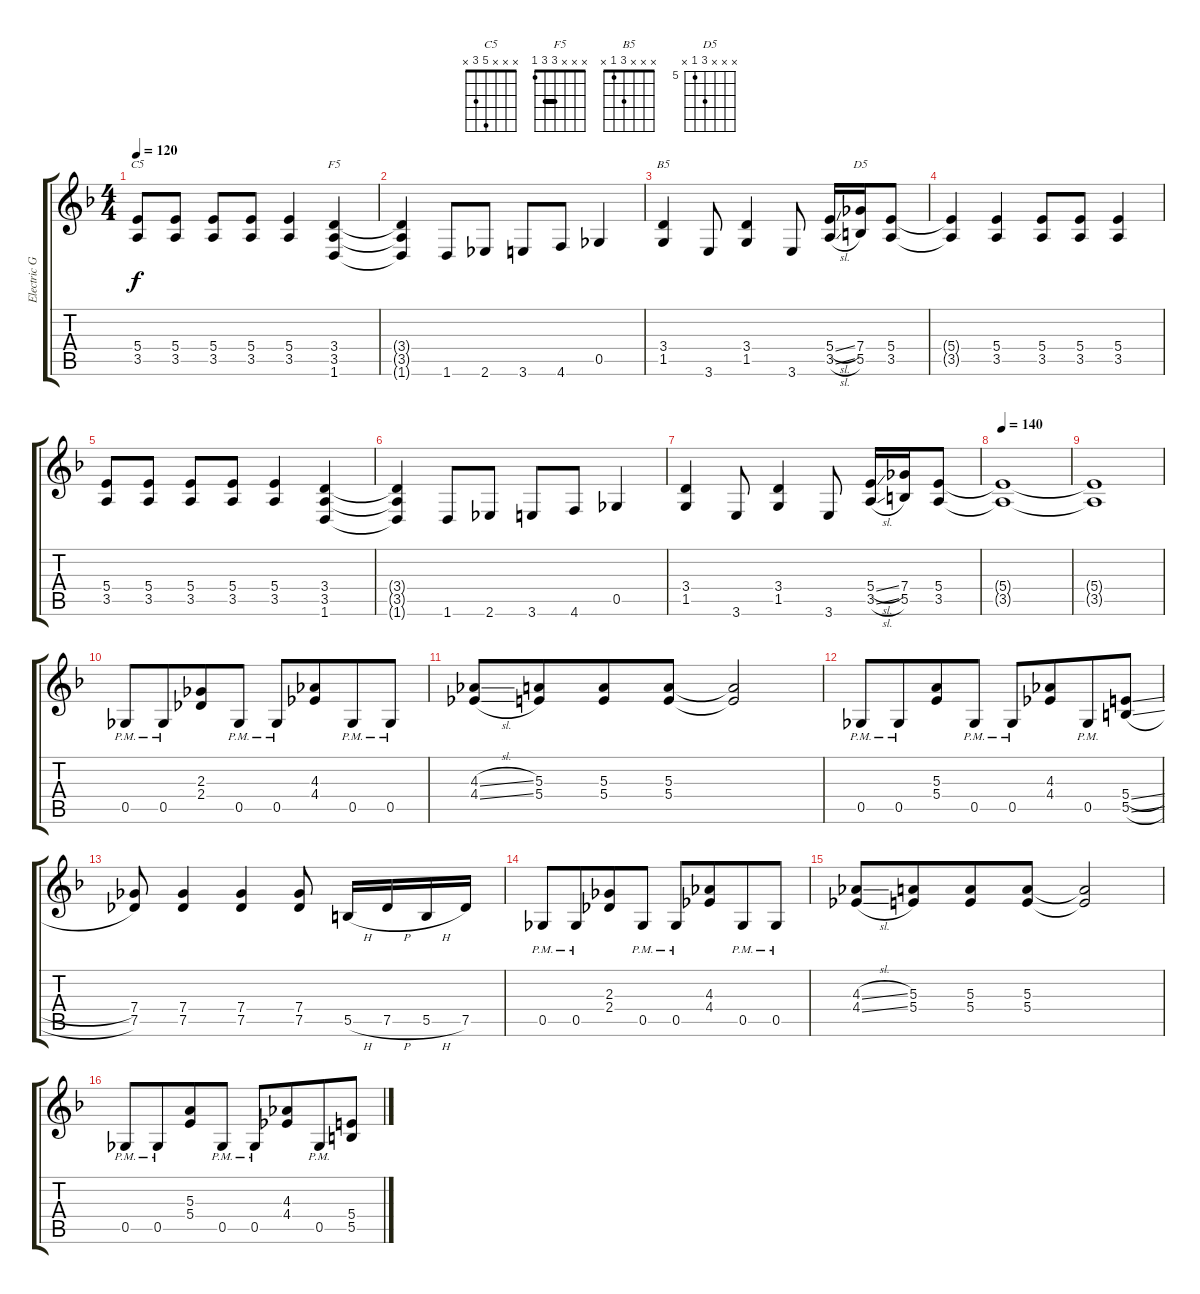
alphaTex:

\track ("Electric Guitar" "Electric G") {instrument distortionguitar}
\staff {score tabs}
\tuning (Db4 Ab3 E3 B2 Gb2 Db2) {hide}
\chord ("C5" x x x 5 3 x)
\chord ("F5" x x x 3 3 1) {barre 3}
\chord ("B5" x x x 3 1 x)
\chord ("D5" x x x 7 5 x) {firstfret 5}
\ts (4 4)
\tempo 120
\clef g2
\ks f
(5.4 3.5).8{ch "C5" dy f} (5.4 3.5).8 (5.4 3.5).8 (5.4 3.5).8 (5.4 3.5).4 (3.4 3.5 1.6).4{ch "F5"} |
(3.4{t} 3.5{t} 1.6{t}).4 1.6.8 2.6.8 3.6.8 4.6.8 0.5.4 |
(3.4 1.5).4{ch "B5"} 3.6.8 (3.4 1.5).4 3.6.8 (5.4{sl} 3.5{sl}).16 (7.4 5.5).16{ch "D5"} (5.4 3.5).8 |
(5.4{t} 3.5{t}).4 (5.4 3.5).4 (5.4 3.5).8 (5.4 3.5).8 (5.4 3.5).4 |
(5.4 3.5).8 (5.4 3.5).8 (5.4 3.5).8 (5.4 3.5).8 (5.4 3.5).4 (3.4 3.5 1.6).4 |
(3.4{t} 3.5{t} 1.6{t}).4 1.6.8 2.6.8 3.6.8 4.6.8 0.5.4 |
(3.4 1.5).4 3.6.8 (3.4 1.5).4 3.6.8 (5.4{sl} 3.5{sl}).16 (7.4 5.5).16 (5.4 3.5).8 |
\tempo 140
(5.4{t} 3.5{t}).1 |
(5.4{t} 3.5{t}).1 |
0.5{pm}.8 0.5{pm}.8{beam merge} (2.3 2.4).8 0.5{pm}.8 0.5{pm}.8 (4.3 4.4).8{beam merge} 0.5{pm}.8 0.5{pm}.8 |
(4.3{sl} 4.4{sl}).8 (5.3 5.4).8{beam merge} (5.3 5.4).8 (5.3 5.4).8 (5.3{t} 5.4{t}).2 |
0.5{pm}.8 0.5{pm}.8{beam merge} (5.3 5.4).8 0.5{pm}.8 0.5{pm}.8 (4.3 4.4).8{beam merge} 0.5{pm}.8 (5.4{sl} 5.5{sl}).8 |
(7.4 7.5).8 (7.4 7.5).4 (7.4 7.5).4 (7.4 7.5).8 5.5{h}.16 7.5{h}.16 5.5{h}.16 7.5.16 |
0.5{pm}.8 0.5{pm}.8{beam merge} (2.3 2.4).8 0.5{pm}.8 0.5{pm}.8 (4.3 4.4).8{beam merge} 0.5{pm}.8 0.5{pm}.8 |
(4.3{sl} 4.4{sl}).8 (5.3 5.4).8{beam merge} (5.3 5.4).8 (5.3 5.4).8 (5.3{t} 5.4{t}).2 |
0.5{pm}.8 0.5{pm}.8{beam merge} (5.3 5.4).8 0.5{pm}.8 0.5{pm}.8 (4.3 4.4).8{beam merge} 0.5{pm}.8 (5.4{sl} 5.5{sl}).8
